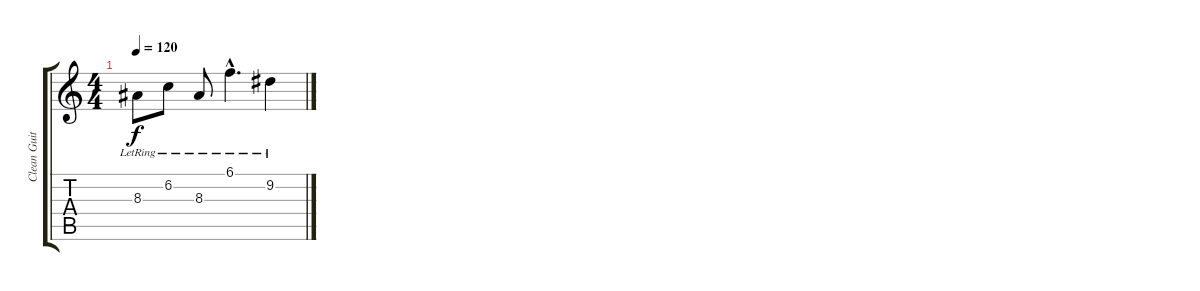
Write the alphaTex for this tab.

\track ("Clean Guitar" "Clean Guit") {instrument electricguitarclean}
\staff {score tabs}
\tuning (B3 Gb3 D3 A2 E2 B1) {hide}
\ts (4 4)
\tempo 120
\clef g2
\ks c
8.3{lr}.8{dy f} 6.2{lr}.8 8.3{lr}.8 6.1{hac lr}.4{d} 9.2{lr}.4
